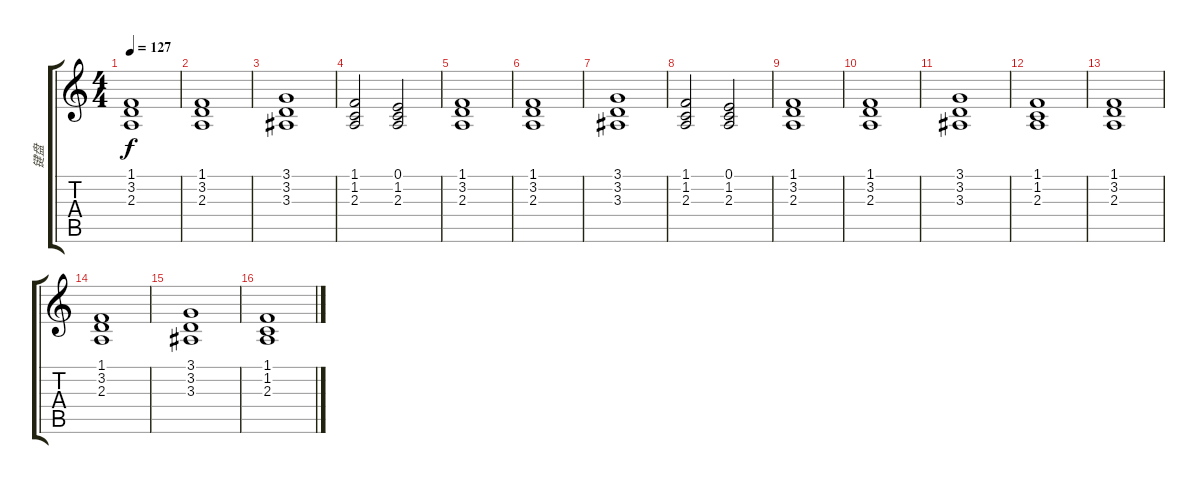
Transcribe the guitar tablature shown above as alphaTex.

\track ("键盘" "键盘") {instrument synthstrings1}
\staff {score tabs}
\tuning (E4 B3 G3 D3 A2 E2) {hide}
\ts (4 4)
\tempo 127
\clef g2
\ks c
(1.1 3.2 2.3).1{dy f} |
(1.1 3.2 2.3).1 |
(3.1 3.2 3.3).1 |
(1.1 1.2 2.3).2 (0.1 1.2 2.3).2 |
(1.1 3.2 2.3).1 |
(1.1 3.2 2.3).1 |
(3.1 3.2 3.3).1 |
(1.1 1.2 2.3).2 (0.1 1.2 2.3).2 |
(1.1 3.2 2.3).1 |
(1.1 3.2 2.3).1 |
(3.1 3.2 3.3).1 |
(1.1 1.2 2.3).1 |
(1.1 3.2 2.3).1 |
(1.1 3.2 2.3).1 |
(3.1 3.2 3.3).1 |
(1.1 1.2 2.3).1
